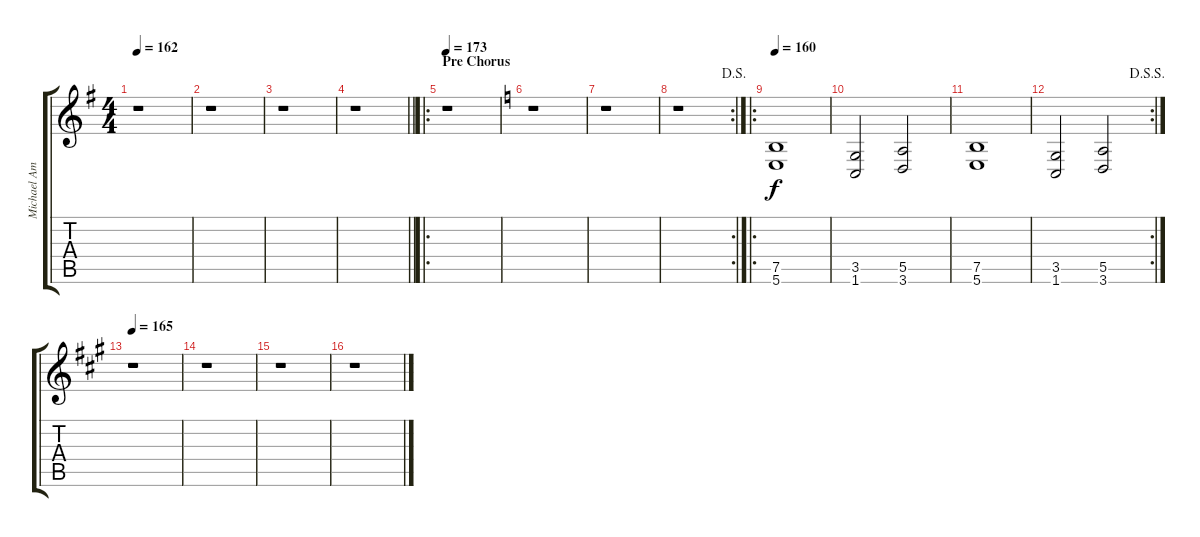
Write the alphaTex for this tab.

\track ("Michael Amott" "Michael Am") {instrument distortionguitar}
\staff {score tabs}
\tuning (B3 Gb3 D3 A2 E2 B1) {hide}
\ts (4 4)
\tempo 162
\clef g2
\ks g
r.1{dy f} |
r.1 |
r.1 |
\barLineRight lightlight
r.1 |
\ro
\section ("" "Pre Chorus")
\tempo 173
r.1 |
\ks c
r.1 |
r.1 |
\rc 2
\jump dalsegno
r.1 |
\ro
\tempo 160
(7.5 5.6).1 |
(3.5 1.6).2 (5.5 3.6).2 |
(7.5 5.6).1 |
\rc 2
\jump dalsegnosegno
(3.5 1.6).2 (5.5 3.6).2 |
\tempo 165
\ks a
r.1 |
r.1 |
r.1 |
r.1
